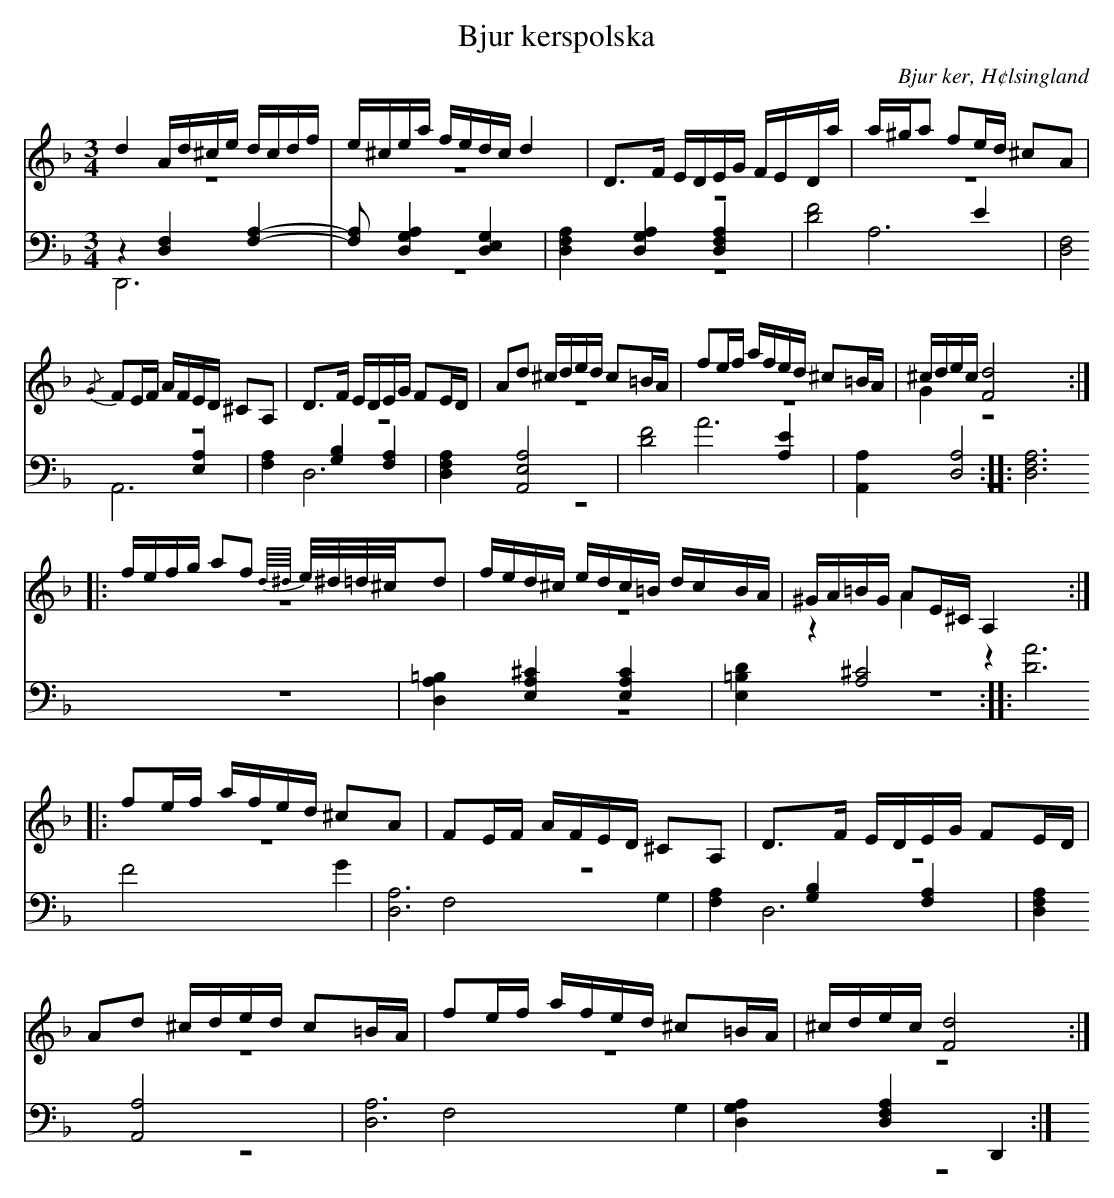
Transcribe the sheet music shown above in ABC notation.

X:1
T: Bjur kerspolska
O: Bjur ker, H¢lsingland
M: 3/4
L: 1/16
K: Dm
V:1
V:2 merge
V:3
V:4 merge
V:1
d4 Ad^ce dcdf |e^cea fedc d4|D2>F2 EDEG FEDa|a^ga2 f2ed ^c2A2|
{/G}F2EF AFED ^C2A,2|D2>F2 EDEG F2ED|A2d2 ^cded c2=BA|f2ef afed ^c2=BA|^cdec [F8d8]:|
|:fefg a2f2 {d//^d//}e/^d/=d/^c/d2 |fed^c edc=B dcBA|^GA=BG A2E^C A,4:|
|:f2ef afed ^c2A2|F2EF AFED ^C2A,2|D2>F2 EDEG F2ED|
A2d2 ^cded c2=BA|f2ef afed ^c2=BA|^cdec [F8d8]:|
V:2
z12|z12|z12|z12|
z12|z12|z12|z12|G4 z8:|
|:z12|z12|z4 A4 z4:|
|:z12|z12|z12|
z12|z12|z12:|
V:3 clef=bass
z4 [D,4F,4] [F,4A,4]-|[F,2A,2] [D,4G,4A,4] [D,4E,4G,4]|[D,4F,4A,4] [D,4G,4A,4] [D,4F,4A,4]|[D8F8] E4|
[D,8F,8] [E,4A,4]|[F,4A,4] [G,4B,4] [F,4A,4]|[D,4F,4A,4] [A,,8E,8A,8]|[D8F8] [A,4E4]|[A,,4A,4] [D,8A,8]:|
|:[D,12F,12A,12]|[D,4A,4=B,4] [E,4A,4^C4] [E,4A,4C4]|[E,4=B,4D4] [A,8^C8]:|
|:[D12A12]|[D,12A,12]|[F,4A,4] [G,4B,4] [F,4A,4]|
[D,4F,4A,4] [A,,8A,8]|[D,12A,12]|[D,4G,4A,4] [D,4F,4A,4] D,,4:|
V:4 clef=bass
D,,12|z12|z12|A,12|
A,,12|D,12|z12|A12|z12:|
|:z12|z12|z12:|
|:F8 G4|F,8 G,4|D,12|
z12|F,8 G,4|z12:|
